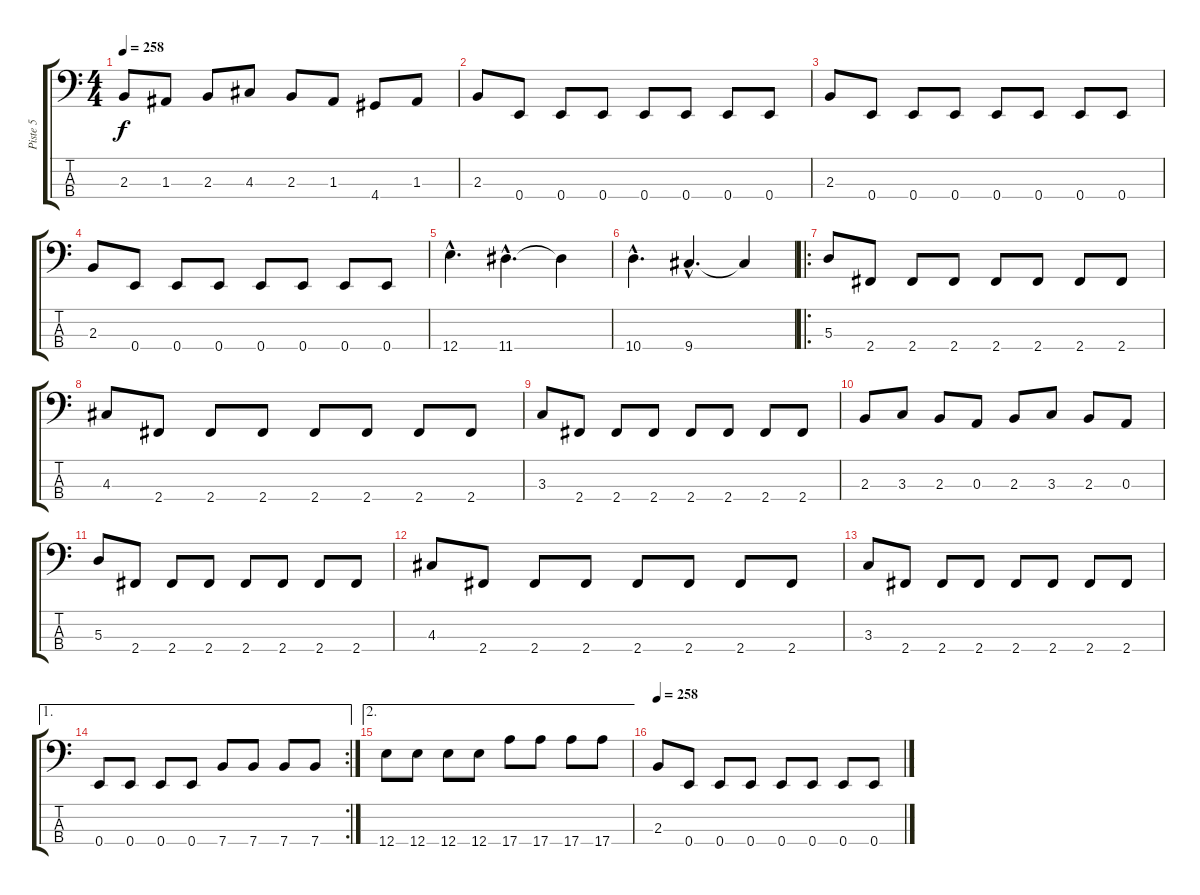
\track ("Piste 5" "Piste 5") {instrument electricbassfinger}
\staff {score tabs}
\tuning (G2 D2 A1 E1) {hide}
\ts (4 4)
\tempo 258
\clef f4
\ks c
2.3.8{dy f} 1.3.8 2.3.8 4.3.8 2.3.8 1.3.8 4.4.8 1.3.8 |
2.3.8 0.4.8 0.4.8 0.4.8 0.4.8 0.4.8 0.4.8 0.4.8 |
2.3.8 0.4.8 0.4.8 0.4.8 0.4.8 0.4.8 0.4.8 0.4.8 |
2.3.8 0.4.8 0.4.8 0.4.8 0.4.8 0.4.8 0.4.8 0.4.8 |
12.4{hac}.4{d} 11.4{hac}.4{d} 11.4{t}.4 |
10.4{hac}.4{d} 9.4{hac}.4{d} 9.4{t}.4 |
\ro
5.3.8 2.4.8 2.4.8 2.4.8 2.4.8 2.4.8 2.4.8 2.4.8 |
4.3.8 2.4.8 2.4.8 2.4.8 2.4.8 2.4.8 2.4.8 2.4.8 |
3.3.8 2.4.8 2.4.8 2.4.8 2.4.8 2.4.8 2.4.8 2.4.8 |
2.3.8 3.3.8 2.3.8 0.3.8 2.3.8 3.3.8 2.3.8 0.3.8 |
5.3.8 2.4.8 2.4.8 2.4.8 2.4.8 2.4.8 2.4.8 2.4.8 |
4.3.8 2.4.8 2.4.8 2.4.8 2.4.8 2.4.8 2.4.8 2.4.8 |
3.3.8 2.4.8 2.4.8 2.4.8 2.4.8 2.4.8 2.4.8 2.4.8 |
\ae 1
\rc 2
0.4.8 0.4.8 0.4.8 0.4.8 7.4.8 7.4.8 7.4.8 7.4.8 |
\ae 2
12.4.8 12.4.8 12.4.8 12.4.8 17.4.8 17.4.8 17.4.8 17.4.8 |
\tempo 258
2.3.8 0.4.8 0.4.8 0.4.8 0.4.8 0.4.8 0.4.8 0.4.8
